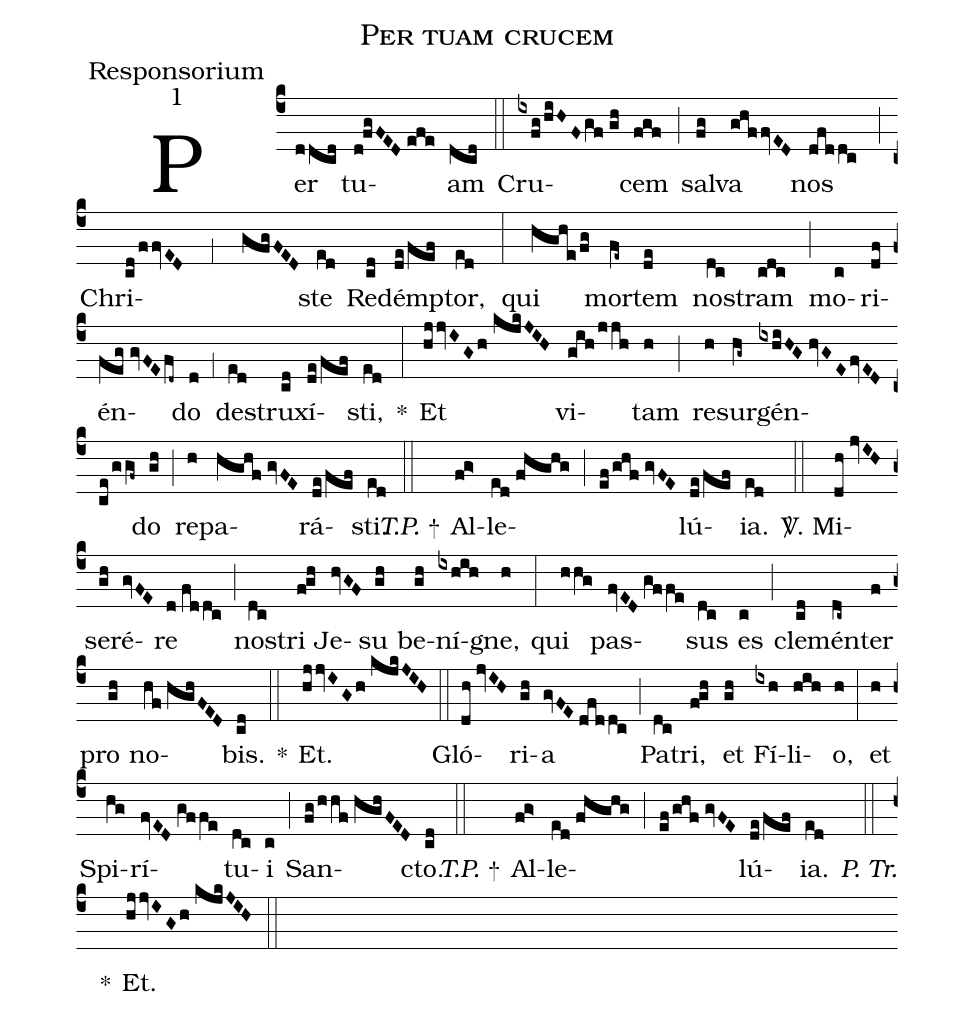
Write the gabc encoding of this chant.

name:Per tuam crucem;
office-part:Responsorium;
mode:1;
%%
(c4) Per(ddcd) tu(d!fgFED//efe)am(dcd) (::)
Cru(ixfg/hiHF/gf//gh)cem(fgf) (;) sal(fg)va(ghffvED) nos(dfddc) (;) Chri(cd/ffvED;1gfgFED)ste(ed) Re(cd)démp(de/fef)tor,(ed) (:)
qui(hghe/fg) mor(fe~)tem(de) no(dc)stram(cdc) (;) mo(c)ri(df)én(feg//gvFEfd~)do(d) (,1) de(ed)stru(cd)xí(de/fef)sti,(ed) *(:) Et(hjjvIGh//kjkJIH) vi(gih/jjh)tam(h) (;) re(h)sur(hg~)gén(ixhiHG//hvGE/fvED//ce/ggf~)do(gh) (;) re(h)pa(hghf//gvFE)rá(de/fef)sti.(ed) (::) <i>T.P.</i> +() Al(fg>)le(ed//fhghg;ef/ghf//gvFE)lú(de/fef)ia.(ed) (::)

<sp>V/</sp>. Mi(dh//jvIH)se(gh)ré(gvFE)re(d//fddc) (;) no(dc)stri(f!gh) Je(hvGF)su(gh) be(gh)ní(ixhih)gne,(h) (:)
qui(hhg) pas(fvED//gffe)sus(dc) es(c) (;) cle(cd)mén(dc~)ter(f) pro(gh) no(hf//hghFED)bis.(cd) *(::) Et.(hjjvIG/h//kjkJIH) (::)

Gló(dh//jvIH)ri(gh)a(gvFE//dfddc) (;) Pa(dc)tri,(f!gh) et(gh) Fí(ixh)li(hih)o,(h) (:)
et(h) Spi(hg)rí(fvED//gffe)tu(dc)i(c) (;) San(fg/hhf//hghFED)cto.(cd) (::) <i>T.P.</i> +() Al(fg>)le(ed//fhghg;ef/ghf//gvFE)lú(de/fef)ia.(ed) <i>P. Tr.</i>(::) *() Et.(hjjvIG/h//kjkJIH) (::)
